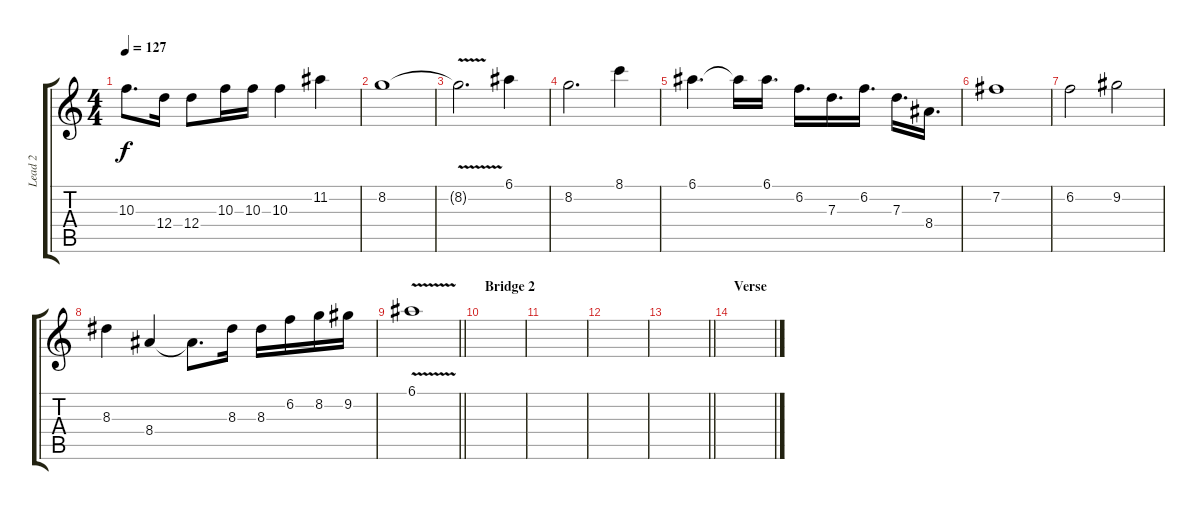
\track ("Lead 2" "Lead 2") {instrument distortionguitar}
\staff {score tabs}
\tuning (E4 B3 G3 D3 A2 E2) {hide}
\ts (4 4)
\tempo 127
\clef g2
\ks c
10.3.8{d dy f} 12.4.16 12.4.8 10.3.16 10.3.16 10.3.4 11.2.4 |
8.2.1 |
8.2{v t}.2{d} 6.1.4 |
8.2.2{d} 8.1.4 |
6.1.4{d} 6.1{t}.16 6.1.16{d} 6.2.16{d} 7.3.16{d} 6.2.16{d} 7.3.16{d} 8.4.16{d} |
7.2.1 |
6.2.2 9.2.2 |
8.3.4 8.4.4 8.4{t}.8{d} 8.3.16 8.3.16 6.2.16 8.2.16 9.2.16 |
\barLineRight lightlight
6.1{v}.1 |
\section ("" "Bridge 2")
|
|
|
\barLineRight lightlight
|
\section ("" "Verse")
